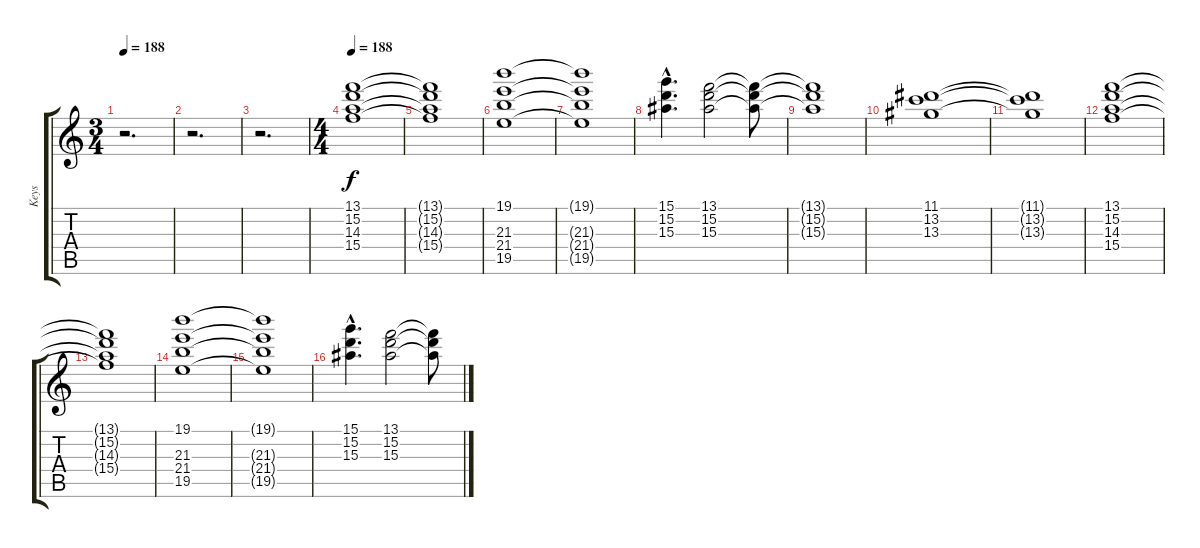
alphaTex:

\track ("Keys" "Keys") {instrument acousticguitarnylon}
\staff {score tabs}
\tuning (E4 B3 G3 D3 A2 E2) {hide}
\ts (3 4)
\tempo 188
\clef g2
\ks c
r.2{d dy f} |
r.2{d} |
r.2{d} |
\ts (4 4)
\tempo 188
(13.1 15.2 14.3 15.4).1{volume 8 instrument churchorgan} |
(13.1{t} 15.2{t} 14.3{t} 15.4{t}).1 |
(19.1 21.3 21.4 19.5).1 |
(19.1{t} 21.3{t} 21.4{t} 19.5{t}).1 |
(15.1{hac} 15.2{hac} 15.3{hac}).4{d} (13.1 15.2 15.3).2 (13.1{t} 15.2{t} 15.3{t}).8 |
(13.1{t} 15.2{t} 15.3{t}).1 |
(11.1 13.2 13.3).1 |
(11.1{t} 13.2{t} 13.3{t}).1 |
(13.1 15.2 14.3 15.4).1 |
(13.1{t} 15.2{t} 14.3{t} 15.4{t}).1 |
(19.1 21.3 21.4 19.5).1 |
(19.1{t} 21.3{t} 21.4{t} 19.5{t}).1 |
(15.1{hac} 15.2{hac} 15.3{hac}).4{d} (13.1 15.2 15.3).2 (13.1{t} 15.2{t} 15.3{t}).8
